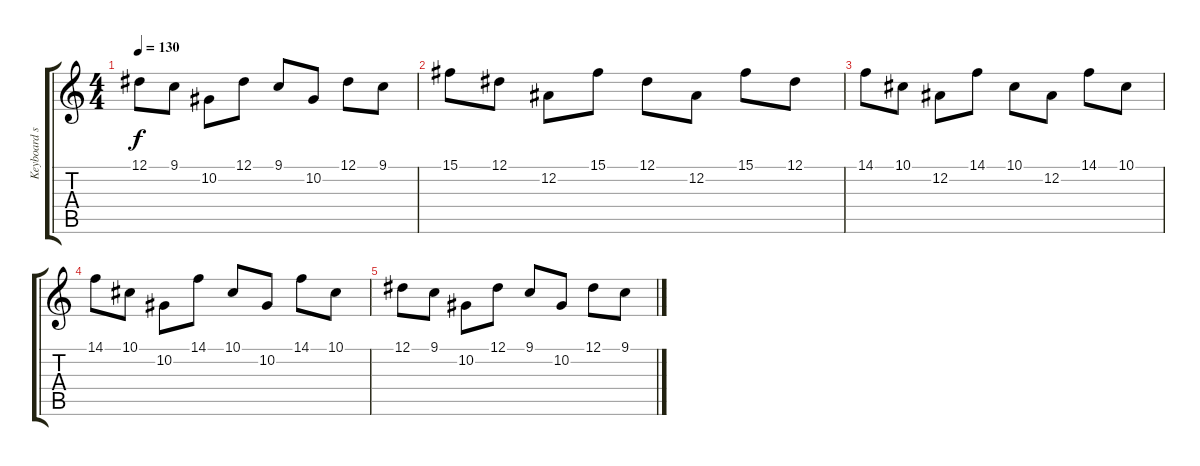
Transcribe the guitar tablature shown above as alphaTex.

\track ("Keyboard strings" "Keyboard s") {instrument stringensemble2}
\staff {score tabs}
\tuning (Eb4 Bb3 Gb3 Db3 Ab2 Eb2) {hide}
\ts (4 4)
\tempo 130
\clef g2
\ks c
12.1.8{dy f} 9.1.8 10.2.8 12.1.8 9.1.8 10.2.8 12.1.8 9.1.8 |
15.1.8{volume 5} 12.1.8 12.2.8 15.1.8 12.1.8 12.2.8 15.1.8 12.1.8 |
14.1.8 10.1.8 12.2.8 14.1.8 10.1.8 12.2.8 14.1.8 10.1.8 |
14.1.8 10.1.8 10.2.8 14.1.8 10.1.8 10.2.8 14.1.8 10.1.8 |
12.1.8 9.1.8 10.2.8 12.1.8 9.1.8 10.2.8 12.1.8 9.1.8
